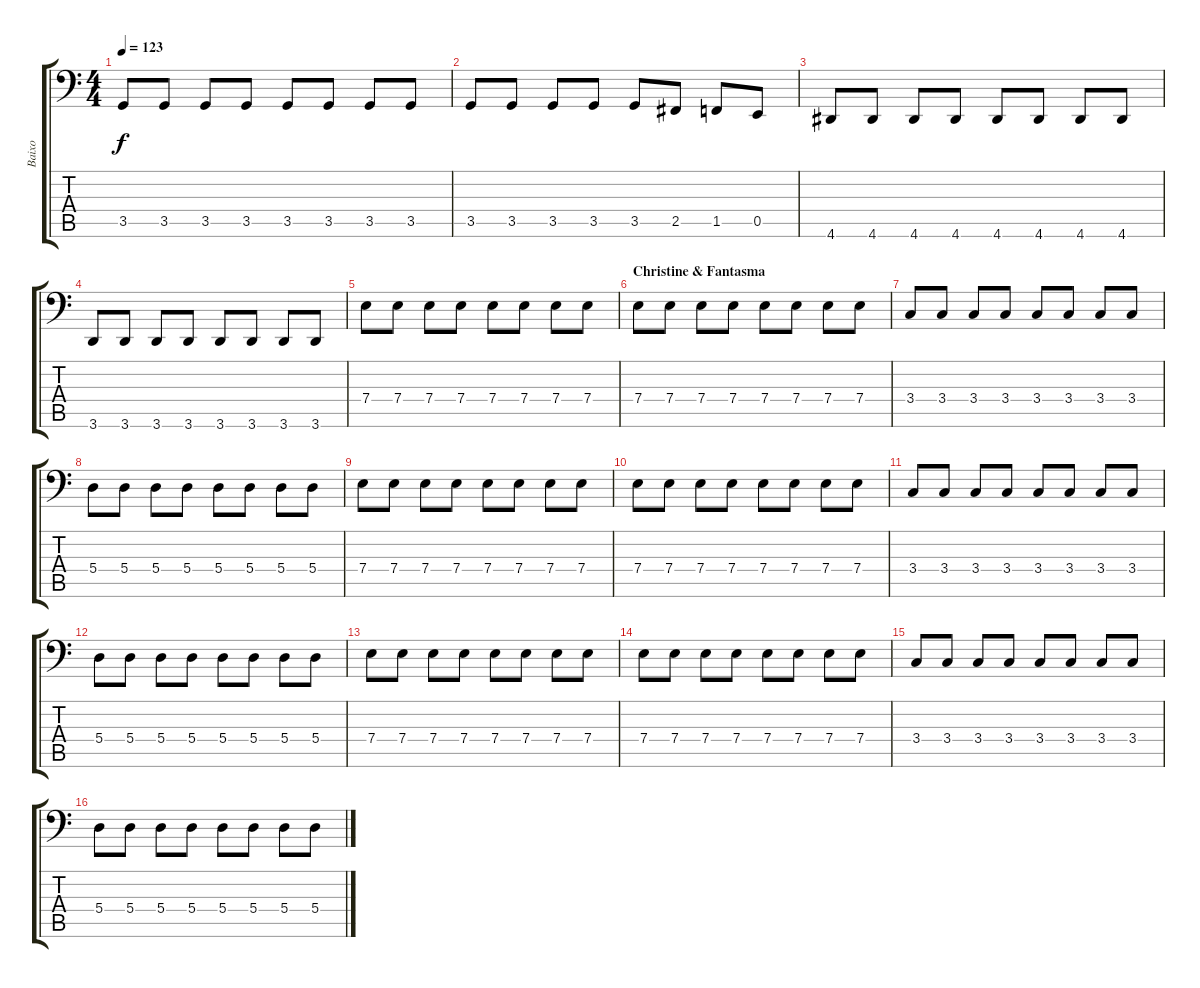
\track ("Baixo" "Baixo") {instrument electricbassfinger}
\staff {score tabs}
\tuning (C3 G2 D2 A1 E1 B0) {hide}
\ts (4 4)
\tempo 123
\clef f4
\ks c
3.5.8{dy f} 3.5.8 3.5.8 3.5.8 3.5.8 3.5.8 3.5.8 3.5.8 |
3.5.8 3.5.8 3.5.8 3.5.8 3.5.8 2.5.8 1.5.8 0.5.8 |
4.6.8 4.6.8 4.6.8 4.6.8 4.6.8 4.6.8 4.6.8 4.6.8 |
3.6.8 3.6.8 3.6.8 3.6.8 3.6.8 3.6.8 3.6.8 3.6.8 |
7.4.8 7.4.8 7.4.8 7.4.8 7.4.8 7.4.8 7.4.8 7.4.8 |
\section ("" "Christine & Fantasma")
7.4.8 7.4.8 7.4.8 7.4.8 7.4.8 7.4.8 7.4.8 7.4.8 |
3.4.8 3.4.8 3.4.8 3.4.8 3.4.8 3.4.8 3.4.8 3.4.8 |
5.4.8 5.4.8 5.4.8 5.4.8 5.4.8 5.4.8 5.4.8 5.4.8 |
7.4.8 7.4.8 7.4.8 7.4.8 7.4.8 7.4.8 7.4.8 7.4.8 |
7.4.8 7.4.8 7.4.8 7.4.8 7.4.8 7.4.8 7.4.8 7.4.8 |
3.4.8 3.4.8 3.4.8 3.4.8 3.4.8 3.4.8 3.4.8 3.4.8 |
5.4.8 5.4.8 5.4.8 5.4.8 5.4.8 5.4.8 5.4.8 5.4.8 |
7.4.8 7.4.8 7.4.8 7.4.8 7.4.8 7.4.8 7.4.8 7.4.8 |
7.4.8 7.4.8 7.4.8 7.4.8 7.4.8 7.4.8 7.4.8 7.4.8 |
3.4.8 3.4.8 3.4.8 3.4.8 3.4.8 3.4.8 3.4.8 3.4.8 |
5.4.8 5.4.8 5.4.8 5.4.8 5.4.8 5.4.8 5.4.8 5.4.8
